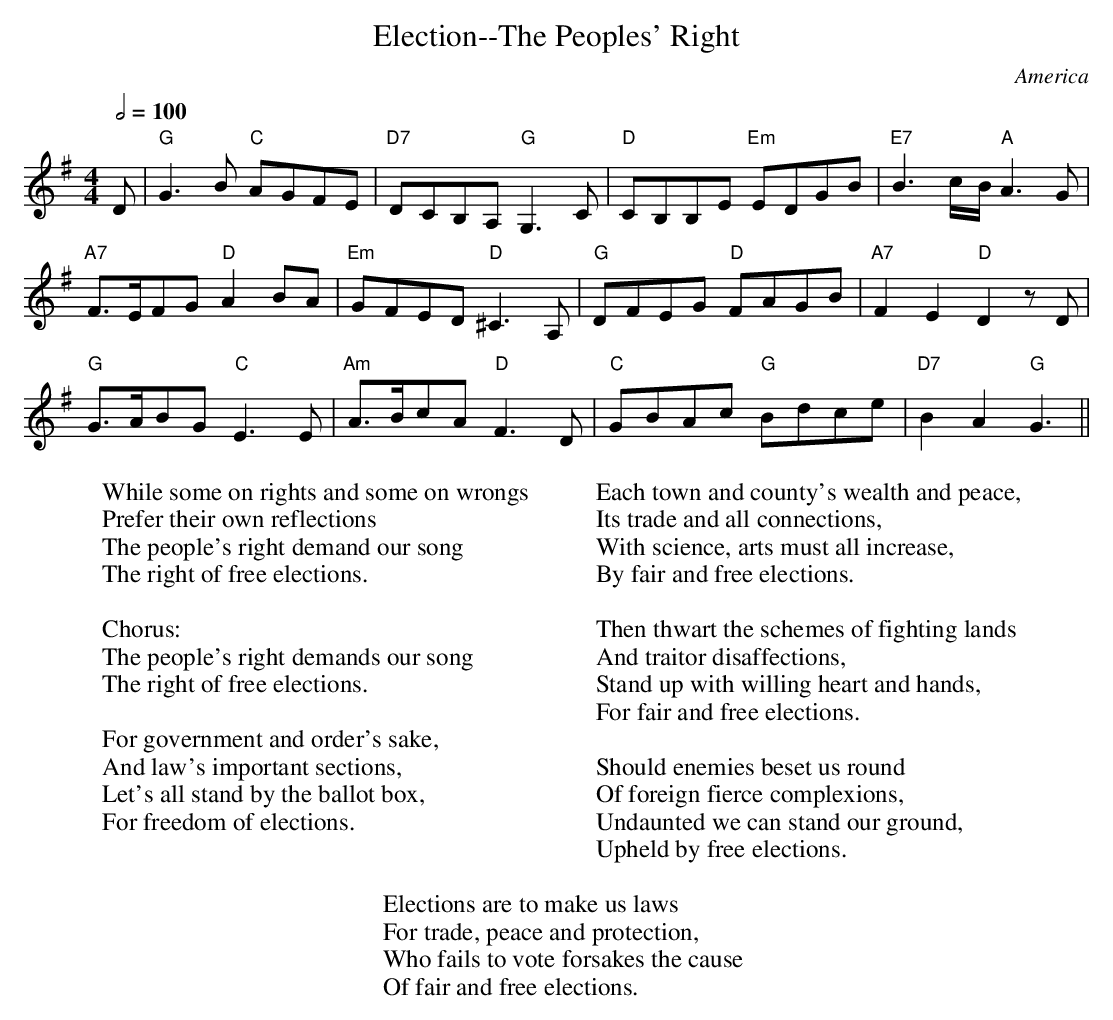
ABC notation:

X:1
T:Election--The Peoples' Right
O:America
M:4/4
L:1/8
Q:2/4=100
W:While some on rights and some on wrongs
W:Prefer their own reflections
W:The people's right demand our song
W:The right of free elections.
W:
W:  Chorus:
W:  The people's right demands our song
W:  The right of free elections.
W:
W:For government and order's sake,
W:And law's important sections,
W:Let's all stand by the ballot box,
W:For freedom of elections.
W:
W:Each town and county's wealth and peace,
W:Its trade and all connections,
W:With science, arts must all increase,
W:By fair and free elections.
W:
W:Then thwart the schemes of fighting lands
W:And traitor disaffections,
W:Stand up with willing heart and hands,
W:For fair and free elections.
W:
W:Should enemies beset us round
W:Of foreign fierce complexions,
W:Undaunted we can stand our ground,
W:Upheld by free elections.
W:
W:Elections are to make us laws
W:For trade, peace and protection,
W:Who fails to vote forsakes the cause
W:Of fair and free elections.
K:G
D|"G"G3B "C"A-GF-E|"D7"D-CB,-A, "G"G,3C|"D"C-B,B,-E "Em"E-DG-B|"E7"B3-c/-B/ "A"A3G |
"A7"F3/2-E/F-G "D"A2B-A|"Em"G-FE-D "D"^C3A,|"G"D-FE-G "D"F-AG-B|"A7"F2-E2 "D"D2zD|
"G"G3/2-A/B-G "C"E3E|"Am"A3/2-B/c-A "D"F3D|"C"G-BA-c "G"B-dc-e|"D7"B2-A2 "G"G3||
